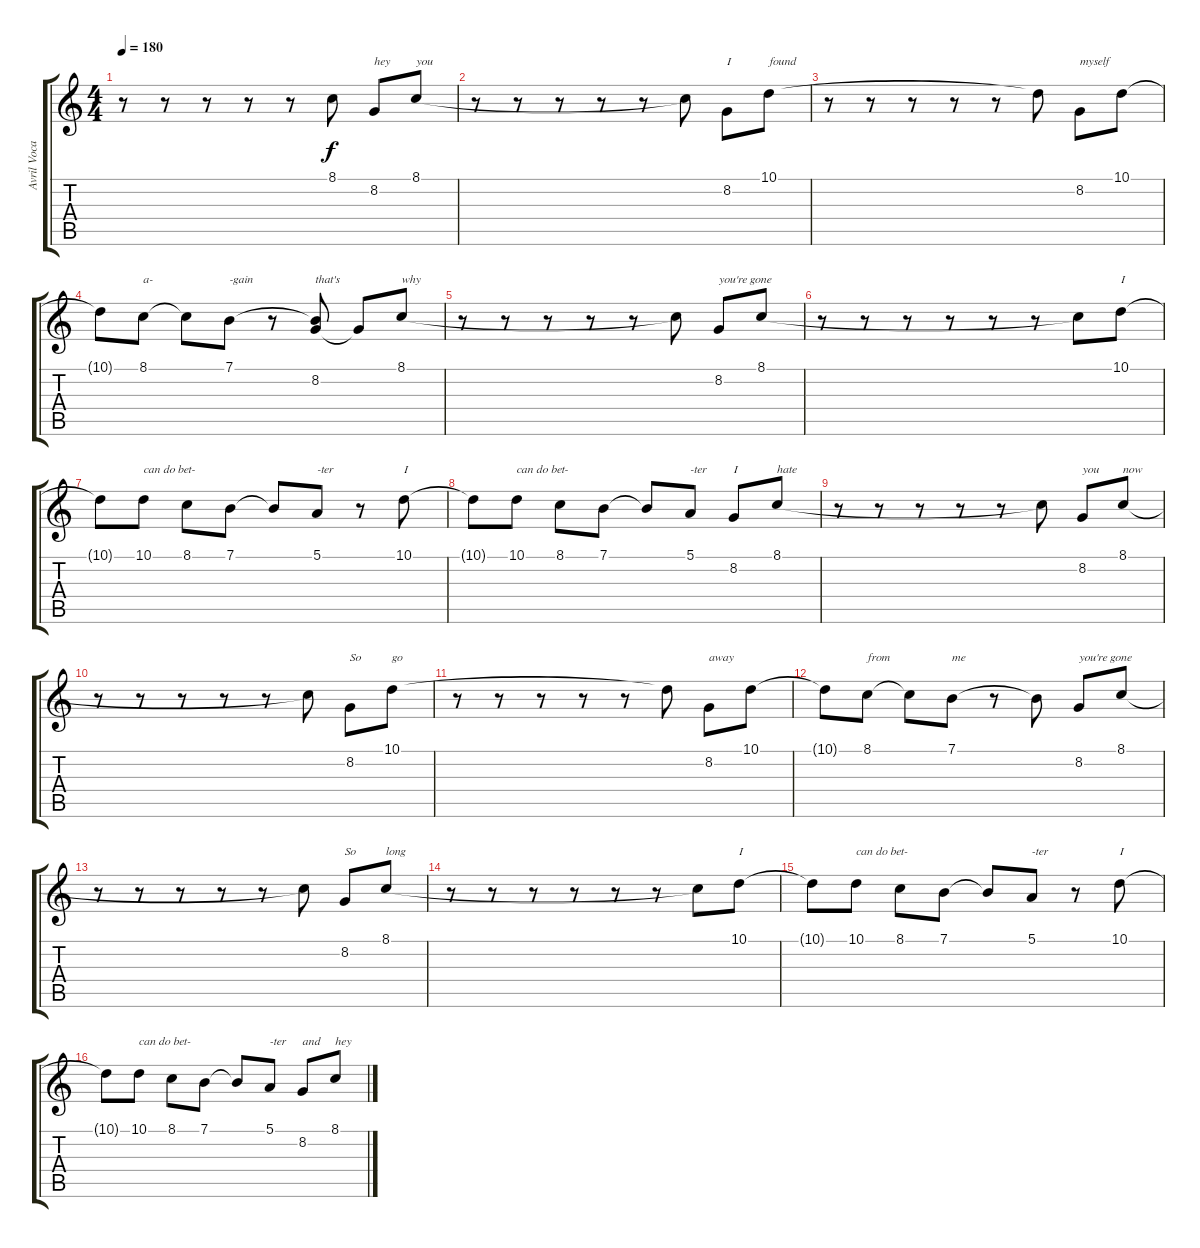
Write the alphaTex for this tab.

\track ("Avril Vocals" "Avril Voca") {instrument clarinet}
\staff {score tabs}
\tuning (E4 B3 G3 D3 A2 E2) {hide}
\ts (4 4)
\tempo 180
\clef g2
\ks c
r.8{dy f} r.8 r.8 r.8 r.8 8.1{t}.8 8.2.8{txt "hey"} 8.1.8{txt "you"} |
r.8 r.8 r.8 r.8 r.8 8.1{t}.8 8.2.8{txt "I"} 10.1.8{txt "found"} |
r.8 r.8 r.8 r.8 r.8 10.1{t}.8 8.2.8{txt "myself"} 10.1.8 |
10.1{t}.8 8.1.8{txt "a-"} 8.1{t}.8 7.1.8{txt "-gain"} r.8 (7.1{t} 8.2).8{txt "that's"} 8.2{t}.8 8.1.8{txt "why"} |
r.8 r.8 r.8 r.8 r.8 8.1{t}.8 8.2.8{txt "you're gone"} 8.1.8 |
r.8 r.8 r.8 r.8 r.8 r.8 8.1{t}.8 10.1.8{txt "I"} |
10.1{t}.8 10.1.8{txt "can do bet-"} 8.1.8 7.1.8 7.1{t}.8 5.1.8{txt "-ter"} r.8 10.1.8{txt "I"} |
10.1{t}.8 10.1.8{txt "can do bet-"} 8.1.8 7.1.8 7.1{t}.8 5.1.8{txt "-ter"} 8.2.8{txt "I"} 8.1.8{txt "hate"} |
r.8 r.8 r.8 r.8 r.8 8.1{t}.8 8.2.8{txt "you"} 8.1.8{txt "now"} |
r.8 r.8 r.8 r.8 r.8 8.1{t}.8 8.2.8{txt "So"} 10.1.8{txt "go"} |
r.8 r.8 r.8 r.8 r.8 10.1{t}.8 8.2.8{txt "away"} 10.1.8 |
10.1{t}.8 8.1.8{txt "from"} 8.1{t}.8 7.1.8{txt "me"} r.8 7.1{t}.8 8.2.8{txt "you're gone"} 8.1.8 |
r.8 r.8 r.8 r.8 r.8 8.1{t}.8 8.2.8{txt "So"} 8.1.8{txt "long"} |
r.8 r.8 r.8 r.8 r.8 r.8 8.1{t}.8 10.1.8{txt "I"} |
10.1{t}.8 10.1.8{txt "can do bet-"} 8.1.8 7.1.8 7.1{t}.8 5.1.8{txt "-ter"} r.8 10.1.8{txt "I"} |
10.1{t}.8 10.1.8{txt "can do bet-"} 8.1.8 7.1.8 7.1{t}.8 5.1.8{txt "-ter"} 8.2.8{txt "and"} 8.1.8{txt "hey"}
